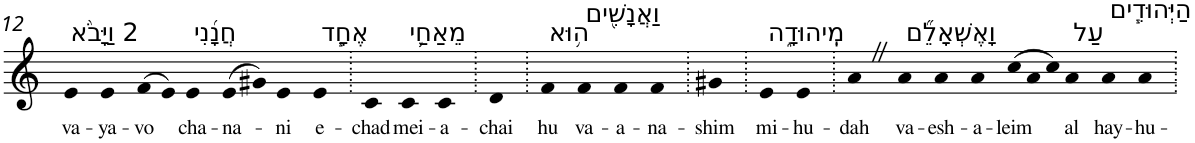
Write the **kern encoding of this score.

**kern	**text
*part1	*part1
*staff1	*staff1
*I"Piano	*
*I'Pno	*
!!LO:PB:g=z
*clefG2	*
*k[]	*
=12	=12
!LO:TX:a:t=2 וַיָּבֹ֨א	!
!	!LO:LY:b
4e	va-
!	!LO:LY:b
4e	-ya-
!	!LO:LY:b
(>8f	-vo
8e)	.
!LO:TX:a:t=חֲנָ֜נִי	!
!	!LO:LY:b
4e	cha-
!	!LO:LY:b
(>8e	-na-
8g#X)	.
!	!LO:LY:b
4e	-ni
!LO:TX:a:t=אֶחָ֧ד	!
!	!LO:LY:b
4e	e-
=13.	=13.
!	!LO:LY:b
4c	-chad
!LO:TX:a:t=מֵאַחַ֛י	!
!	!LO:LY:b
4c	mei-
!	!LO:LY:b
4c	-a-
=14.	=14.
!	!LO:LY:b
4d	-chai
=15.	=15.
!LO:TX:a:t=ה֥וּא	!
!	!LO:LY:b
4f	hu
!LO:TX:a:t=וַאֲנָשִׁ֖ים	!
!	!LO:LY:b
4f	va-
!	!LO:LY:b
4f	-a-
!	!LO:LY:b
4f	-na-
=16.	=16.
!	!LO:LY:b
4g#X	-shim
=17.	=17.
!LO:TX:a:t=מִֽיהוּדָ֑ה	!
!	!LO:LY:b
4e	mi-
!	!LO:LY:b
4e	-hu-
=18.	=18.
!	!LO:LY:b
4aZ	-dah
!LO:TX:a:t=וָאֶשְׁאָלֵ֞ם	!
!	!LO:LY:b
4a	va-
!	!LO:LY:b
4a	-esh-
!	!LO:LY:b
4a	-a-
*Xtuplet	*
!	!LO:LY:b
(>12cc	-leim
12a	.
12cc)	.
!LO:TX:a:t=עַל	!
!	!LO:LY:b
4a	al
!LO:TX:a:t=הַיְּהוּדִ֧ים	!
!	!LO:LY:b
4a	hay-
!	!LO:LY:b
4a	-hu-
=.	=.
*-	*-
